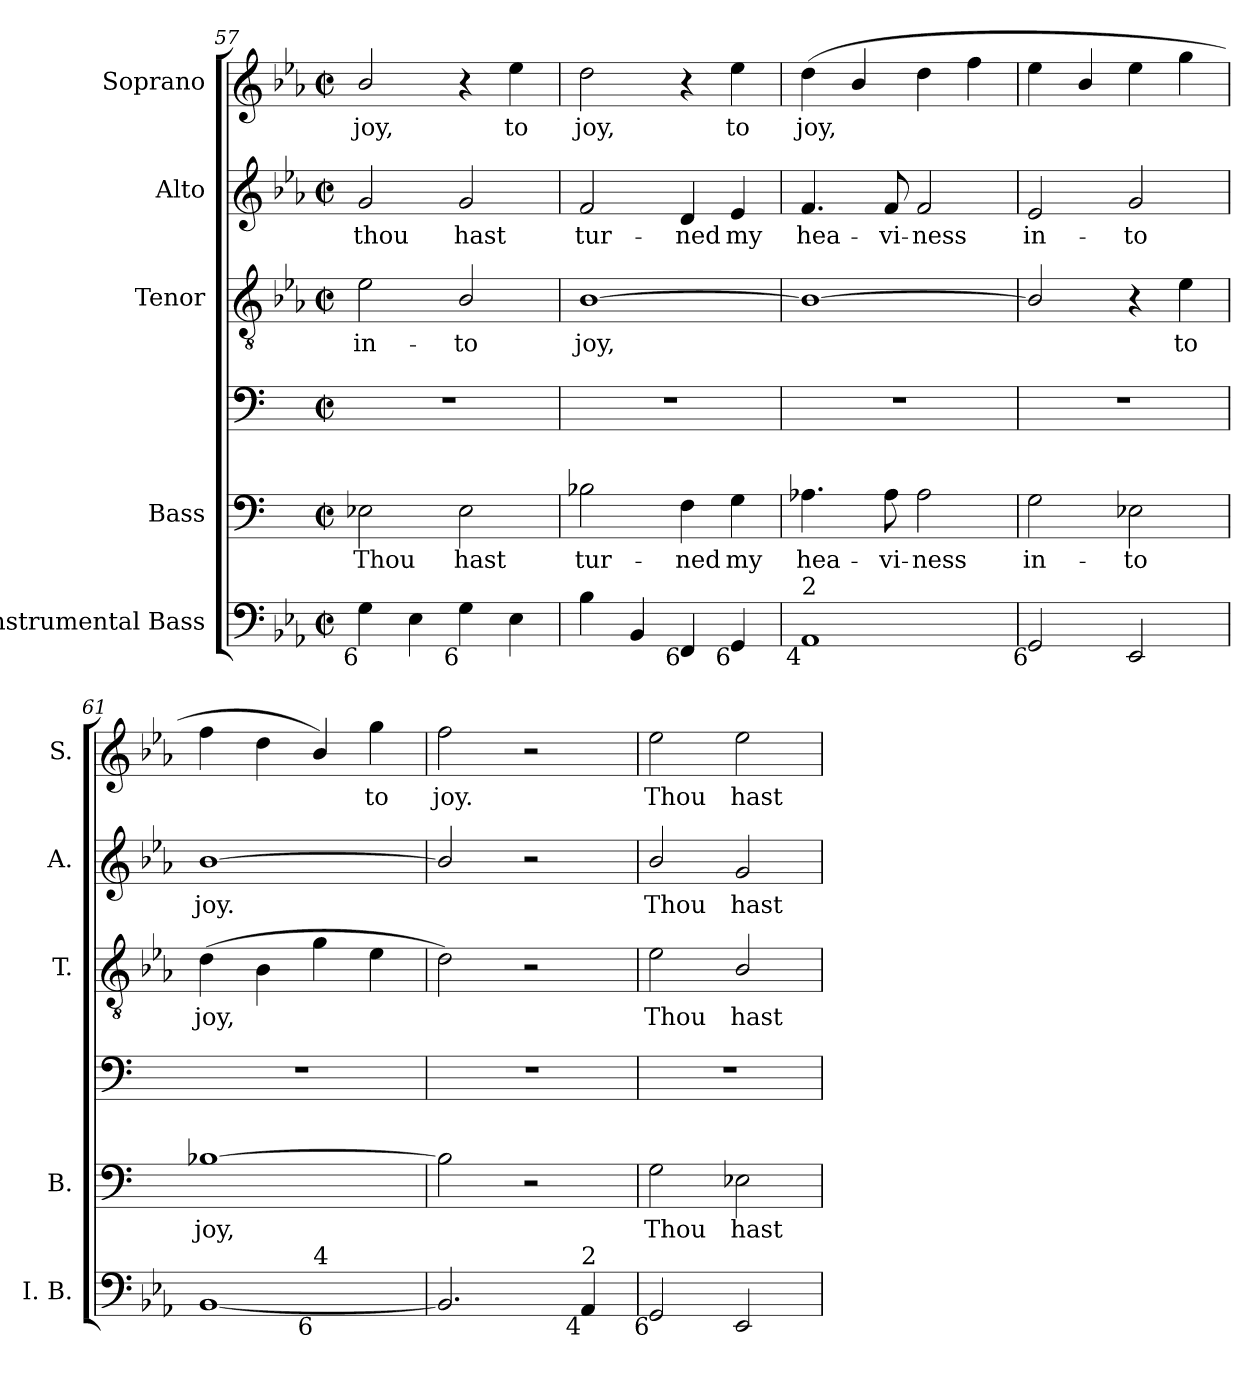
**kern	**kern	**text	**kern	**kern	**text	**kern	**text	**kern	**text
*part5	*part4	*part4	*part4	*part3	*part3	*part2	*part2	*part1	*part1
*staff6	*staff5	*staff5	*staff4	*staff3	*staff3	*staff2	*staff2	*staff1	*staff1
*I"Instrumental Bass	*I"Bass	*	*	*I"Tenor	*	*I"Alto	*	*I"Soprano	*
*I'I. B.	*I'B.	*	*	*I'T.	*	*I'A.	*	*I'S.	*
!!LO:LB:g=z
*clefF4	*clefF4	*	*clefF4	*clefGv2	*	*clefG2	*	*clefG2	*
*	*	*	*	*ITrd7c12	*	*	*	*	*
*k[b-e-a-]	*k[]	*	*k[]	*k[b-e-a-]	*	*k[b-e-a-]	*	*k[b-e-a-]	*
*E-:	*C:	*	*C:	*E-:	*	*E-:	*	*E-:	*
*M2/2	*M2/2	*	*M2/2	*M2/2	*	*M2/2	*	*M2/2	*
*met(c|)	*met(c|)	*	*met(c|)	*met(c|)	*	*met(c|)	*	*met(c|)	*
=57	=57	=57	=57	=57	=57	=57	=57	=57	=57
!	!	!LO:LY:b:color=#000000	!	!	!	!	!	!	!
!	!	!	!	!	!LO:LY:b:color=#000000	!	!	!	!
!	!	!	!	!	!	!	!LO:LY:b:color=#000000	!	!
!LO:TX:b:rj:t=6	!	!	!	!	!	!	!	!	!
!	!	!	!	!	!	!	!	!	!LO:LY:b:color=#000000
4Gi\	2E-i\	Thou	1r	2E-i\	in-	2gi/	thou	2b-i/	joy,
4E-i\	.	.	.	.	.	.	.	.	.
!	!	!LO:LY:b:color=#000000	!	!	!	!	!	!	!
!	!	!	!	!	!LO:LY:b:color=#000000	!	!	!	!
!LO:TX:b:rj:t=6	!	!	!	!	!	!	!	!	!
!	!	!	!	!	!	!	!LO:LY:b:color=#000000	!	!
4Gi\	2E-i\	hast	.	2BB-i/	-to	2gi/	hast	4r	.
!	!	!	!	!	!	!	!	!	!LO:LY:b:color=#000000
4E-i\	.	.	.	.	.	.	.	4ee-i\	to
=58	=58	=58	=58	=58	=58	=58	=58	=58	=58
!	!	!LO:LY:b:color=#000000	!	!	!	!	!	!	!
!	!	!	!	!	!LO:LY:b:color=#000000	!	!	!	!
!	!	!	!	!	!	!	!LO:LY:b:color=#000000	!	!
!	!	!	!	!	!	!	!	!	!LO:LY:b:color=#000000
4B-i\	2B-i\	tur-	1r	[1BB-i	joy,	2fi/	tur-	2ddi\	joy,
4BB-i/	.	.	.	.	.	.	.	.	.
!	!	!LO:LY:b:color=#000000	!	!	!	!	!	!	!
!LO:TX:b:rj:t=6	!	!	!	!	!	!	!	!	!
!	!	!	!	!	!	!	!LO:LY:b:color=#000000	!	!
4FFi/	4Fi\	-ned	.	.	.	4di/	-ned	4r	.
!	!	!LO:LY:b:color=#000000	!	!	!	!	!	!	!
!	!	!	!	!	!	!	!LO:LY:b:color=#000000	!	!
!LO:TX:b:rj:t=6	!	!	!	!	!	!	!	!	!
!	!	!	!	!	!	!	!	!	!LO:LY:b:color=#000000
4GGi/	4Gi\	my	.	.	.	4e-i/	my	4ee-i\	to
=59	=59	=59	=59	=59	=59	=59	=59	=59	=59
!	!	!LO:LY:b:color=#000000	!	!	!	!	!	!	!
!	!	!	!	!	!	!	!LO:LY:b:color=#000000	!	!
!LO:TX:b:rj:t=4	!	!	!	!	!	!	!	!	!
!LO:TX:t=2	!	!	!	!	!	!	!	!	!
!	!	!	!	!	!	!	!	!	!LO:LY:b:color=#000000
1AA-i	4.A-i\	hea-	1r	1BB-i_	.	4.fi/	hea-	(4ddi\	joy,
.	.	.	.	.	.	.	.	4b-i/	.
!	!	!LO:LY:b:color=#000000	!	!	!	!	!	!	!
!	!	!	!	!	!	!	!LO:LY:b:color=#000000	!	!
.	8A-i\	-vi-	.	.	.	8fi/	-vi-	.	.
!	!	!LO:LY:b:color=#000000	!	!	!	!	!	!	!
!	!	!	!	!	!	!	!LO:LY:b:color=#000000	!	!
.	2A-i\	-ness	.	.	.	2fi/	-ness	4ddi\	.
.	.	.	.	.	.	.	.	4ffi\	.
=60	=60	=60	=60	=60	=60	=60	=60	=60	=60
!	!	!LO:LY:b:color=#000000	!	!	!	!	!	!	!
!LO:TX:b:rj:t=6	!	!	!	!	!	!	!	!	!
!	!	!	!	!	!	!	!LO:LY:b:color=#000000	!	!
2GGi/	2Gi\	in-	1r	2BB-i/]	.	2e-i/	in-	4ee-i\	.
.	.	.	.	.	.	.	.	4b-i/	.
!	!	!LO:LY:b:color=#000000	!	!	!	!	!	!	!
!	!	!	!	!	!	!	!LO:LY:b:color=#000000	!	!
2EE-i/	2E-i\	-to	.	4r	.	2gi/	-to	4ee-i\	.
!	!	!	!	!	!LO:LY:b:color=#000000	!	!	!	!
.	.	.	.	4E-i\	to	.	.	4ggi\	.
=61	=61	=61	=61	=61	=61	=61	=61	=61	=61
!	!	!LO:LY:b:color=#000000	!	!	!	!	!	!	!
!	!	!	!	!	!LO:LY:b:color=#000000	!	!	!	!
!LO:TX:b:rj:t=5	!	!	!	!	!	!	!	!	!
!LO:TX:t=3	!	!	!	!	!	!	!	!	!
!	!	!	!	!	!	!	!LO:LY:b:color=#000000	!	!
*^	*	*	*	*	*	*	*	*	*
[1BB-i	2ryy	[1B-i	joy,	1r	(4Di\	joy,	[1b-i	joy.	4ffi\	.
.	.	.	.	.	4BB-i\	.	.	.	4ddi\	.
!	!LO:TX:b:rj:t=6	!	!	!	!	!	!	!	!	!
!	!LO:TX:t=4	!	!	!	!	!	!	!	!	!
.	2ryy	.	.	.	4Gi\	.	.	.	4b-i/)	.
!	!	!	!	!	!	!	!	!	!	!LO:LY:b:color=#000000
.	.	.	.	.	4E-i\	.	.	.	4ggi\	to
*v	*v	*	*	*	*	*	*	*	*	*
=62	=62	=62	=62	=62	=62	=62	=62	=62	=62
*^	*	*	*	*	*	*	*	*	*
!LO:TX:b:rj:t=5	!	!	!	!	!	!	!	!	!	!
!LO:TX:t=3	!	!	!	!	!	!	!	!	!	!
!	!	!	!	!	!	!	!	!	!	!LO:LY:b:color=#000000
*v	*v	*	*	*	*	*	*	*	*	*
2.BB-i/]	2B-i\]	.	1r	2Di\)	.	2b-i/]	.	2ffi\	joy.
.	2r	.	.	2r	.	2r	.	2r	.
!LO:TX:b:rj:t=4	!	!	!	!	!	!	!	!	!
!LO:TX:t=2	!	!	!	!	!	!	!	!	!
4AA-i/	.	.	.	.	.	.	.	.	.
!!LO:PB:g=z
=63	=63	=63	=63	=63	=63	=63	=63	=63	=63
!	!	!LO:LY:b:color=#000000	!	!	!	!	!	!	!
!	!	!	!	!	!LO:LY:b:color=#000000	!	!	!	!
!	!	!	!	!	!	!	!LO:LY:b:color=#000000	!	!
!LO:TX:b:rj:t=6	!	!	!	!	!	!	!	!	!
!	!	!	!	!	!	!	!	!	!LO:LY:b:color=#000000
2GGi/	2Gi\	Thou	1r	2E-i\	Thou	2b-i/	Thou	2ee-i\	Thou
!	!	!LO:LY:b:color=#000000	!	!	!	!	!	!	!
!	!	!	!	!	!LO:LY:b:color=#000000	!	!	!	!
!	!	!	!	!	!	!	!LO:LY:b:color=#000000	!	!
!	!	!	!	!	!	!	!	!	!LO:LY:b:color=#000000
2EE-i/	2E-i\	hast	.	2BB-i/	hast	2gi/	hast	2ee-i\	hast
=	=	=	=	=	=	=	=	=	=
*-	*-	*-	*-	*-	*-	*-	*-	*-	*-
